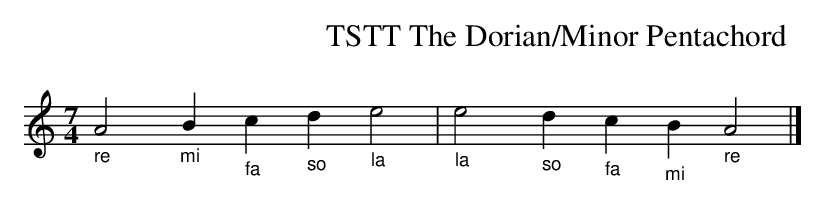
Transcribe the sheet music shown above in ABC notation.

X:1
T:The Dorian/Minor Pentachord, TSTT
M:7/4
L:1/4
K:AMin
"_re"A2 "_mi"B "_fa"c "_so"d "_la"e2 |\
"_la"e2 "_so"d "_fa"c "_mi"B "_re"A2|]
